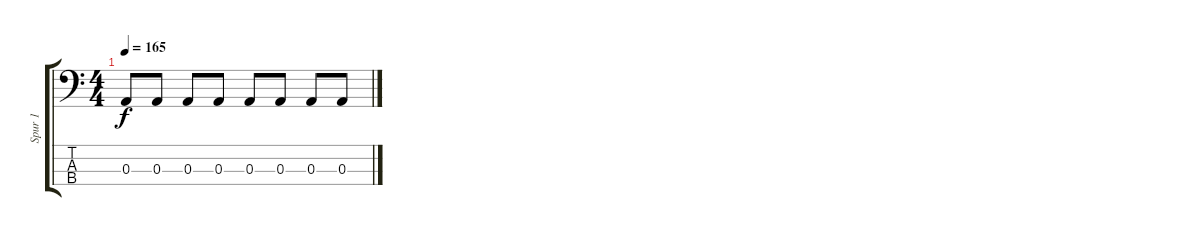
\track ("Spur 1" "Spur 1") {instrument fretlessbass}
\staff {score tabs}
\tuning (G2 D2 A1 E1) {hide}
\ts (4 4)
\tempo 165
\clef f4
\ks c
0.3.8{dy f} 0.3.8 0.3.8 0.3.8 0.3.8 0.3.8 0.3.8 0.3.8
